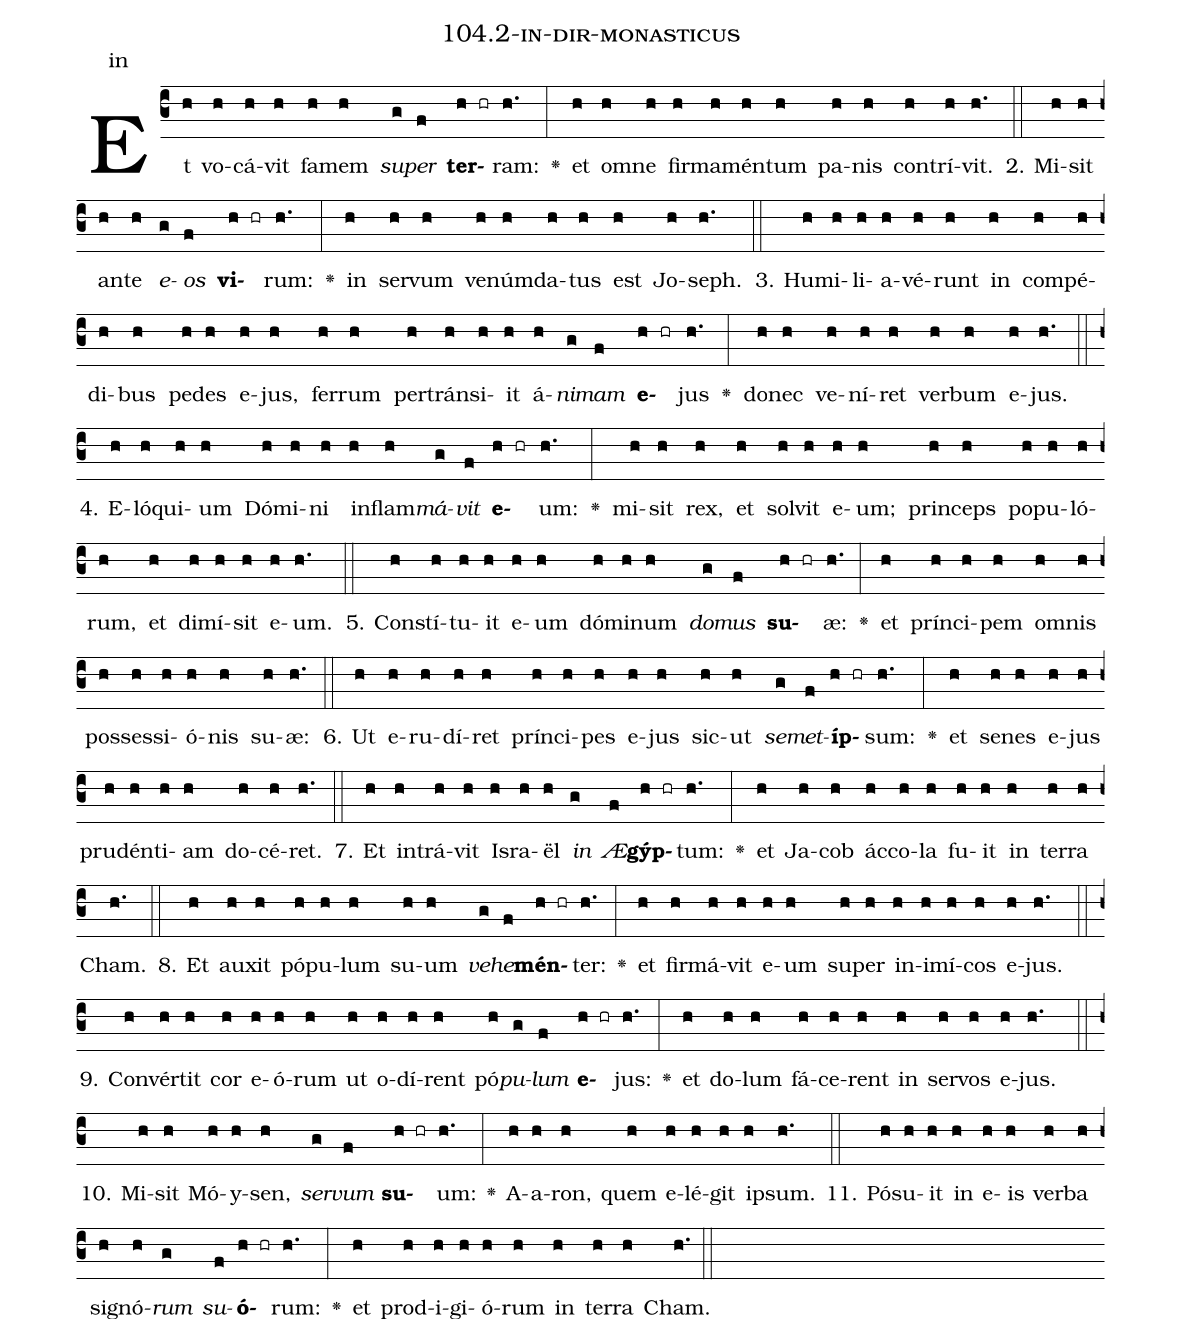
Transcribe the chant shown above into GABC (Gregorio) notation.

name: 104.2-in-dir-monasticus;
annotation: in;
%%
(c3)Et(h) vo(h)cá(h)vit(h) fa(h)mem(h) <i>su</i>(g)<i>per</i>(f) <b>ter</b>(h hr)ram:(h.) <v>\greheightstar</v>(:) et(h) om(h)ne(h) fir(h)ma(h)mén(h)tum(h) pa(h)nis(h) con(h)trí(h)vit.(h.) (::)
2. Mi(h)sit(h) an(h)te(h) <i>e</i>(g)<i>os</i>(f) <b>vi</b>(h hr)rum:(h.) <v>\greheightstar</v>(:) in(h) ser(h)vum(h) ve(h)núm(h)da(h)tus(h) est(h) Jo(h)seph.(h.) (::)
3. Hu(h)mi(h)li(h)a(h)vé(h)runt(h) in(h) com(h)pé(h)di(h)bus(h) pe(h)des(h) e(h)jus,(h) fer(h)rum(h) per(h)tráns(h)i(h)it(h) á(h)<i>ni</i>(g)<i>mam</i>(f) <b>e</b>(h hr)jus(h.) <v>\greheightstar</v>(:) do(h)nec(h) ve(h)ní(h)ret(h) ver(h)bum(h) e(h)jus.(h.) (::)
4. E(h)ló(h)qui(h)um(h) Dó(h)mi(h)ni(h) in(h)flam(h)<i>má</i>(g)<i>vit</i>(f) <b>e</b>(h hr)um:(h.) <v>\greheightstar</v>(:) mi(h)sit(h) rex,(h) et(h) sol(h)vit(h) e(h)um;(h) prin(h)ceps(h) po(h)pu(h)ló(h)rum,(h) et(h) di(h)mí(h)sit(h) e(h)um.(h.) (::)
5. Con(h)stí(h)tu(h)it(h) e(h)um(h) dó(h)mi(h)num(h) <i>do</i>(g)<i>mus</i>(f) <b>su</b>(h hr)æ:(h.) <v>\greheightstar</v>(:) et(h) prín(h)ci(h)pem(h) om(h)nis(h) pos(h)ses(h)si(h)ó(h)nis(h) su(h)æ:(h.) (::)
6. Ut(h) e(h)ru(h)dí(h)ret(h) prín(h)ci(h)pes(h) e(h)jus(h) sic(h)ut(h) <i>se</i>(g)<i>met</i>(f)<b>íp</b>(h hr)sum:(h.) <v>\greheightstar</v>(:) et(h) se(h)nes(h) e(h)jus(h) pru(h)dén(h)ti(h)am(h) do(h)cé(h)ret.(h.) (::)
7. Et(h) in(h)trá(h)vit(h) Is(h)ra(h)ël(h) <i>in</i>(g) <i>Æ</i>(f)<b>gýp</b>(h hr)tum:(h.) <v>\greheightstar</v>(:) et(h) Ja(h)cob(h) ác(h)co(h)la(h) fu(h)it(h) in(h) ter(h)ra(h) Cham.(h.) (::)
8. Et(h) au(h)xit(h) pó(h)pu(h)lum(h) su(h)um(h) <i>ve</i>(g)<i>he</i>(f)<b>mén</b>(h hr)ter:(h.) <v>\greheightstar</v>(:) et(h) fir(h)má(h)vit(h) e(h)um(h) su(h)per(h) in(h)i(h)mí(h)cos(h) e(h)jus.(h.) (::)
9. Con(h)vér(h)tit(h) cor(h) e(h)ó(h)rum(h) ut(h) o(h)dí(h)rent(h) pó(h)<i>pu</i>(g)<i>lum</i>(f) <b>e</b>(h hr)jus:(h.) <v>\greheightstar</v>(:) et(h) do(h)lum(h) fá(h)ce(h)rent(h) in(h) ser(h)vos(h) e(h)jus.(h.) (::)
10. Mi(h)sit(h) Mó(h)y(h)sen,(h) <i>ser</i>(g)<i>vum</i>(f) <b>su</b>(h hr)um:(h.) <v>\greheightstar</v>(:) A(h)a(h)ron,(h) quem(h) e(h)lé(h)git(h) ip(h)sum.(h.) (::)
11. Pó(h)su(h)it(h) in(h) e(h)is(h) ver(h)ba(h) si(h)gnó(h)<i>rum</i>(g) <i>su</i>(f)<b>ó</b>(h hr)rum:(h.) <v>\greheightstar</v>(:) et(h) prod(h)i(h)gi(h)ó(h)rum(h) in(h) ter(h)ra(h) Cham.(h.) (::)
